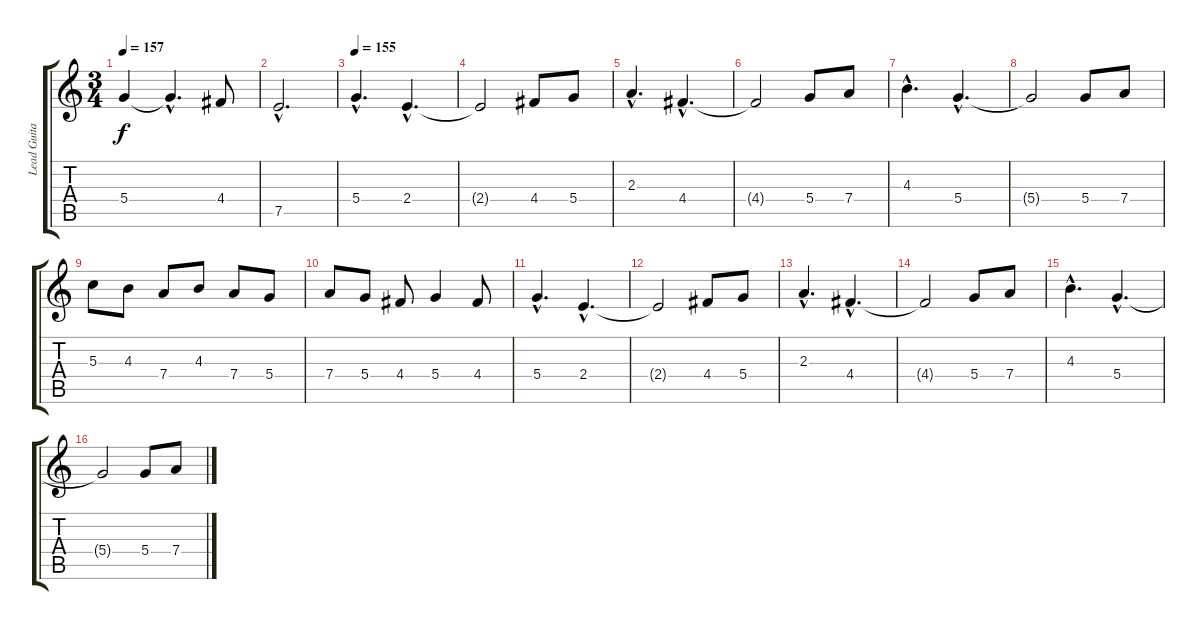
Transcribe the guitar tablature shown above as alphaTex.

\track ("Lead Guitar 1" "Lead Guita") {instrument overdrivenguitar}
\staff {score tabs}
\tuning (E4 B3 G3 D3 A2 E2) {hide}
\ts (3 4)
\tempo 157
\clef g2
\ks c
5.4.4{dy f} 5.4{hac t}.4{d} 4.4.8 |
7.5{hac}.2{d} |
\tempo 155
5.4{hac}.4{d} 2.4{hac}.4{d} |
2.4{t}.2 4.4.8 5.4.8 |
2.3{hac}.4{d} 4.4{hac}.4{d} |
4.4{t}.2 5.4.8 7.4.8 |
4.3{hac}.4{d} 5.4{hac}.4{d} |
5.4{t}.2 5.4.8 7.4.8 |
5.3.8 4.3.8 7.4.8 4.3.8 7.4.8 5.4.8 |
7.4.8 5.4.8 4.4.8 5.4.4 4.4.8 |
5.4{hac}.4{d} 2.4{hac}.4{d} |
2.4{t}.2 4.4.8 5.4.8 |
2.3{hac}.4{d} 4.4{hac}.4{d} |
4.4{t}.2 5.4.8 7.4.8 |
4.3{hac}.4{d} 5.4{hac}.4{d} |
5.4{t}.2 5.4.8 7.4.8
